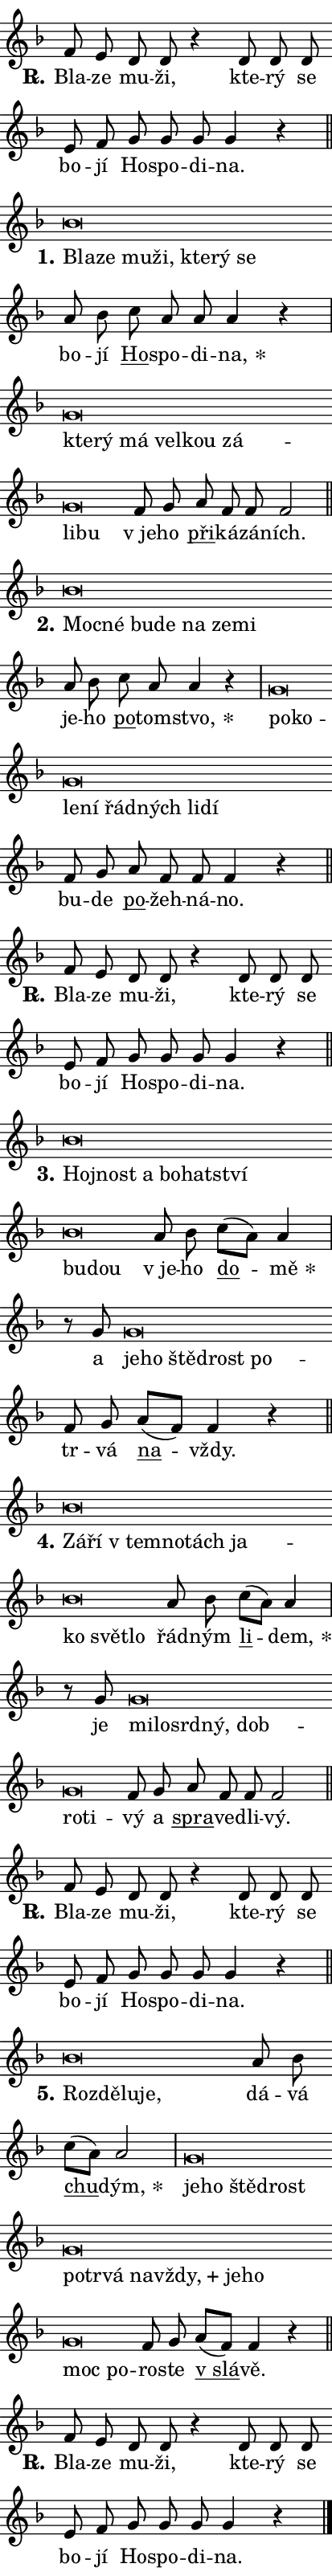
\version "2.22.1"
\header { tagline = "" }
\paper {
  indent = 0\cm
  top-margin = 0\cm
  right-margin = 0\cm
  bottom-margin = 0\cm
  left-margin = 0\cm
  paper-width = 7\cm
  page-breaking = #ly:one-page-breaking
  system-system-spacing.basic-distance = #11
  score-system-spacing.basic-distance = #11
  ragged-last = ##f
}


%% Author: Thomas Morley
%% https://lists.gnu.org/archive/html/lilypond-user/2020-05/msg00002.html
#(define (line-position grob)
"Returns position of @var[grob} in current system:
   @code{'start}, if at first time-step
   @code{'end}, if at last time-step
   @code{'middle} otherwise
"
  (let* ((col (ly:item-get-column grob))
         (ln (ly:grob-object col 'left-neighbor))
         (rn (ly:grob-object col 'right-neighbor))
         (col-to-check-left (if (ly:grob? ln) ln col))
         (col-to-check-right (if (ly:grob? rn) rn col))
         (break-dir-left
           (and
             (ly:grob-property col-to-check-left 'non-musical #f)
             (ly:item-break-dir col-to-check-left)))
         (break-dir-right
           (and
             (ly:grob-property col-to-check-right 'non-musical #f)
             (ly:item-break-dir col-to-check-right))))
        (cond ((eqv? 1 break-dir-left) 'start)
              ((eqv? -1 break-dir-right) 'end)
              (else 'middle))))

#(define (tranparent-at-line-position vctor)
  (lambda (grob)
  "Relying on @code{line-position} select the relevant enry from @var{vctor}.
Used to determine transparency,"
    (case (line-position grob)
      ((end) (not (vector-ref vctor 0)))
      ((middle) (not (vector-ref vctor 1)))
      ((start) (not (vector-ref vctor 2))))))

noteHeadBreakVisibility =
#(define-music-function (break-visibility)(vector?)
"Makes @code{NoteHead}s transparent relying on @var{break-visibility}"
#{
  \override NoteHead.transparent =
    #(tranparent-at-line-position break-visibility)
#})

#(define delete-ledgers-for-transparent-note-heads
  (lambda (grob)
    "Reads whether a @code{NoteHead} is transparent.
If so this @code{NoteHead} is removed from @code{'note-heads} from
@var{grob}, which is supposed to be @code{LedgerLineSpanner}.
As a result ledgers are not printed for this @code{NoteHead}"
    (let* ((nhds-array (ly:grob-object grob 'note-heads))
           (nhds-list
             (if (ly:grob-array? nhds-array)
                 (ly:grob-array->list nhds-array)
                 '()))
           ;; Relies on the transparent-property being done before
           ;; Staff.LedgerLineSpanner.after-line-breaking is executed.
           ;; This is fragile ...
           (to-keep
             (remove
               (lambda (nhd)
                 (ly:grob-property nhd 'transparent #f))
               nhds-list)))
      ;; TODO find a better method to iterate over grob-arrays, similiar
      ;; to filter/remove etc for lists
      ;; For now rebuilt from scratch
      (set! (ly:grob-object grob 'note-heads)  '())
      (for-each
        (lambda (nhd)
          (ly:pointer-group-interface::add-grob grob 'note-heads nhd))
        to-keep))))

hideNotes = {
  \noteHeadBreakVisibility #begin-of-line-visible
}
unHideNotes = {
  \noteHeadBreakVisibility #all-visible
}

% work-around for resetting accidentals
% https://lilypond.org/doc/v2.23/Documentation/notation/displaying-rhythms#unmetered-music
cadenzaMeasure = {
  \cadenzaOff
  \partial 1024 s1024
  \cadenzaOn
}

#(define-markup-command (accent layout props text) (markup?)
  "Underline accented syllable"
  (interpret-markup layout props
    #{\markup \override #'(offset . 4.3) \underline { #text }#}))

responsum = \markup \concat {
  "R" \hspace #-1.05 \path #0.1 #'((moveto 0 0.07) (lineto 0.9 0.8)) \hspace #0.05 "."
}

\layout {
    \context {
        \Staff
        \remove "Time_signature_engraver"
        \override LedgerLineSpanner.after-line-breaking = #delete-ledgers-for-transparent-note-heads
    }
    \context {
        \Voice {
            \override NoteHead.output-attributes = #'((class . "notehead"))
            \override Hairpin.height = #0.55
        }
    }
    \context {
        \Lyrics {
            \override StanzaNumber.output-attributes = #'((class . "stanzanumber"))
            \override LyricSpace.minimum-distance = #0.9
            \override LyricText.font-name = #"TeX Gyre Schola"
            \override LyricText.font-size = 1
            \override StanzaNumber.font-name = #"TeX Gyre Schola Bold"
            \override StanzaNumber.font-size = 1
        }
    }
}

% magnetic-lyrics.ily
%
%   written by
%     Jean Abou Samra <jean@abou-samra.fr>
%     Werner Lemberg <wl@gnu.org>
%
%   adapted by
%     Jiri Hon <jiri.hon@gmail.com>
%
% Version 2022-Apr-15

% https://www.mail-archive.com/lilypond-user@gnu.org/msg149350.html

#(define (Left_hyphen_pointer_engraver context)
   "Collect syllable-hyphen-syllable occurrences in lyrics and store
them in properties.  This engraver only looks to the left.  For
example, if the lyrics input is @code{foo -- bar}, it does the
following.

@itemize @bullet
@item
Set the @code{text} property of the @code{LyricHyphen} grob between
@q{foo} and @q{bar} to @code{foo}.

@item
Set the @code{left-hyphen} property of the @code{LyricText} grob with
text @q{foo} to the @code{LyricHyphen} grob between @q{foo} and
@q{bar}.
@end itemize

Use this auxiliary engraver in combination with the
@code{lyric-@/text::@/apply-@/magnetic-@/offset!} hook."
   (let ((hyphen #f)
         (text #f))
     (make-engraver
      (acknowledgers
       ((lyric-syllable-interface engraver grob source-engraver)
        (set! text grob)))
      (end-acknowledgers
       ((lyric-hyphen-interface engraver grob source-engraver)
        ;(when (not (grob::has-interface grob 'lyric-space-interface))
          (set! hyphen grob)));)
      ((stop-translation-timestep engraver)
       (when (and text hyphen)
         (ly:grob-set-object! text 'left-hyphen hyphen))
       (set! text #f)
       (set! hyphen #f)))))

#(define (lyric-text::apply-magnetic-offset! grob)
   "If the space between two syllables is less than the value in
property @code{LyricText@/.details@/.squash-threshold}, move the right
syllable to the left so that it gets concatenated with the left
syllable.

Use this function as a hook for
@code{LyricText@/.after-@/line-@/breaking} if the
@code{Left_@/hyphen_@/pointer_@/engraver} is active."
   (let ((hyphen (ly:grob-object grob 'left-hyphen #f)))
     (when hyphen
       (let ((left-text (ly:spanner-bound hyphen LEFT)))
         (when (grob::has-interface left-text 'lyric-syllable-interface)
           (let* ((common (ly:grob-common-refpoint grob left-text X))
                  (this-x-ext (ly:grob-extent grob common X))
                  (left-x-ext
                   (begin
                     ;; Trigger magnetism for left-text.
                     (ly:grob-property left-text 'after-line-breaking)
                     (ly:grob-extent left-text common X)))
                  ;; `delta` is the gap width between two syllables.
                  (delta (- (interval-start this-x-ext)
                            (interval-end left-x-ext)))
                  (details (ly:grob-property grob 'details))
                  (threshold (assoc-get 'squash-threshold details 0.2)))
             (when (< delta threshold)
               (let* (;; We have to manipulate the input text so that
                      ;; ligatures crossing syllable boundaries are not
                      ;; disabled.  For languages based on the Latin
                      ;; script this is essentially a beautification.
                      ;; However, for non-Western scripts it can be a
                      ;; necessity.
                      (lt (ly:grob-property left-text 'text))
                      (rt (ly:grob-property grob 'text))
                      (is-space (grob::has-interface hyphen 'lyric-space-interface))
                      (space (if is-space " " ""))
                      (space-markup (grob-interpret-markup grob " "))
                      (space-size (interval-length (ly:stencil-extent space-markup X)))
                      (extra-delta (if is-space space-size 0))
                      ;; Append new syllable.
                      (ltrt-space (if (and (string? lt) (string? rt))
                                (string-append lt space rt)
                                (make-concat-markup (list lt space rt))))
                      ;; Right-align `ltrt` to the right side.
                      (ltrt-space-markup (grob-interpret-markup
                               grob
                               (make-translate-markup
                                (cons (interval-length this-x-ext) 0)
                                (make-right-align-markup ltrt-space)))))
                 (begin
                   ;; Don't print `left-text`.
                   (ly:grob-set-property! left-text 'stencil #f)
                   ;; Set text and stencil (which holds all collected
                   ;; syllables so far) and shift it to the left.
                   (ly:grob-set-property! grob 'text ltrt-space)
                   (ly:grob-set-property! grob 'stencil ltrt-space-markup)
                   (ly:grob-translate-axis! grob (- (- delta extra-delta)) X))))))))))


#(define (lyric-hyphen::displace-bounds-first grob)
   ;; Make very sure this callback isn't triggered too early.
   (let ((left (ly:spanner-bound grob LEFT))
         (right (ly:spanner-bound grob RIGHT)))
     (ly:grob-property left 'after-line-breaking)
     (ly:grob-property right 'after-line-breaking)
     (ly:lyric-hyphen::print grob)))

squashThreshold = #0.4

\layout {
  \context {
    \Lyrics
    \consists #Left_hyphen_pointer_engraver
    \override LyricText.after-line-breaking =
      #lyric-text::apply-magnetic-offset!
    \override LyricHyphen.stencil = #lyric-hyphen::displace-bounds-first
    \override LyricText.details.squash-threshold = \squashThreshold
    \override LyricHyphen.minimum-distance = 0
    \override LyricHyphen.minimum-length = \squashThreshold
  }
}

squash = \override LyricText.details.squash-threshold = 9999
unSquash = \override LyricText.details.squash-threshold = \squashThreshold

left = \override LyricText.self-alignment-X = #LEFT
unLeft = \revert LyricText.self-alignment-X

starOffset = #(lambda (grob) 
                (let ((x_offset (ly:self-alignment-interface::aligned-on-x-parent grob)))
                  (if (= x_offset 0) 0 (+ x_offset 1.2))))

star = #(define-music-function (syllable)(string?)
"Append star separator at the end of a syllable"
#{
  \once \override LyricText.X-offset = #starOffset
  \lyricmode { \markup {
    #syllable
    \override #'((font-name . "TeX Gyre Schola Bold")) \hspace #0.2 \lower #0.65 \larger "*"
  } }
#})

starAccent = #(define-music-function (syllable)(string?)
"Append star separator at the end of a syllable and make accent"
#{
  \once \override LyricText.X-offset = #starOffset
  \lyricmode { \markup {
    \accent #syllable
    \override #'((font-name . "TeX Gyre Schola Bold")) \hspace #0.2 \lower #0.65 \larger "*"
  } }
#})

breath = #(define-music-function (syllable)(string?)
"Append breathing indicator at the end of a syllable"
#{
  \lyricmode { \markup { #syllable "+" } }
#})

optionalBreath = #(define-music-function (syllable)(string?)
"Append optional breathing indicator at the end of a syllable"
#{
  \lyricmode { \markup { #syllable "(+)" } }
#})


\score {
    <<
        \new Voice = "melody" { \cadenzaOn \key f \major \relative { f'8 e d d r4 \bar "" d8 d d \bar "" e f \bar "" g g g g4 r \cadenzaMeasure \bar "||" \break }
\relative { bes'\breve*1/16 \hideNotes \breve*1/16 \bar "" \breve*1/16 \bar "" \breve*1/16 \bar "" \breve*1/16 \bar "" \breve*1/16 \breve*1/16 \bar "" \unHideNotes a8 bes \bar "" c a a a4 r \cadenzaMeasure \bar "|" g\breve*1/16 \hideNotes \breve*1/16 \bar "" \breve*1/16 \bar "" \breve*1/16 \bar "" \breve*1/16 \bar "" \breve*1/16 \bar "" \breve*1/16 \breve*1/16 \bar "" \unHideNotes f8 g \bar "" a f f f2 \cadenzaMeasure \bar "||" \break }
\relative { bes'\breve*1/16 \hideNotes \breve*1/16 \bar "" \breve*1/16 \bar "" \breve*1/16 \bar "" \breve*1/16 \bar "" \breve*1/16 \breve*1/16 \bar "" \unHideNotes a8 bes \bar "" c a a4 r \cadenzaMeasure \bar "|" g\breve*1/16 \hideNotes \breve*1/16 \bar "" \breve*1/16 \bar "" \breve*1/16 \bar "" \breve*1/16 \bar "" \breve*1/16 \bar "" \breve*1/16 \breve*1/16 \bar "" \unHideNotes f8 g \bar "" a f f f4 r \cadenzaMeasure \bar "||" \break }
\relative { f'8 e d d r4 \bar "" d8 d d \bar "" e f \bar "" g g g g4 r \cadenzaMeasure \bar "||" \break }
\relative { bes'\breve*1/16 \hideNotes \breve*1/16 \bar "" \breve*1/16 \bar "" \breve*1/16 \bar "" \breve*1/16 \bar "" \breve*1/16 \bar "" \breve*1/16 \breve*1/16 \bar "" \unHideNotes a8 bes \bar "" c[( a)] a4 \cadenzaMeasure \bar "|" r8 g8 g\breve*1/16 \hideNotes \breve*1/16 \bar "" \breve*1/16 \bar "" \breve*1/16 \breve*1/16 \bar "" \unHideNotes f8 g \bar "" a[( f)] f4 r \cadenzaMeasure \bar "||" \break }
\relative { bes'\breve*1/16 \hideNotes \breve*1/16 \bar "" \breve*1/16 \bar "" \breve*1/16 \bar "" \breve*1/16 \bar "" \breve*1/16 \bar "" \breve*1/16 \bar "" \breve*1/16 \breve*1/16 \bar "" \unHideNotes a8 bes \bar "" c[( a)] a4 \cadenzaMeasure \bar "|" r8 g8 g\breve*1/16 \hideNotes \breve*1/16 \bar "" \breve*1/16 \bar "" \breve*1/16 \bar "" \breve*1/16 \bar "" \breve*1/16 \breve*1/16 \bar "" \unHideNotes f8 g \bar "" a f f f2 \cadenzaMeasure \bar "||" \break }
\relative { f'8 e d d r4 \bar "" d8 d d \bar "" e f \bar "" g g g g4 r \cadenzaMeasure \bar "||" \break }
\relative { bes'\breve*1/16 \hideNotes \breve*1/16 \bar "" \breve*1/16 \breve*1/16 \bar "" \unHideNotes a8 bes \bar "" c[( a)] a2 \cadenzaMeasure \bar "|" g\breve*1/16 \hideNotes \breve*1/16 \bar "" \breve*1/16 \bar "" \breve*1/16 \bar "" \breve*1/16 \bar "" \breve*1/16 \bar "" \breve*1/16 \bar "" \breve*1/16 \bar "" \breve*1/16 \bar "" \breve*1/16 \bar "" \breve*1/16 \bar "" \breve*1/16 \breve*1/16 \bar "" \unHideNotes f8 g \bar "" a[( f)] f4 r \cadenzaMeasure \bar "||" \break }
\relative { f'8 e d d r4 \bar "" d8 d d \bar "" e f \bar "" g g g g4 r \cadenzaMeasure \bar "||" \break } \bar "|." }
        \new Lyrics \lyricsto "melody" { \lyricmode { \set stanza = \responsum
Bla -- ze mu -- ži, kte -- rý se bo -- jí Ho -- spo -- di -- na.
\set stanza = "1."
\left Bla -- \squash ze mu -- ži, kte -- rý se \unLeft \unSquash bo -- jí \markup \accent Ho -- spo -- di -- \star na, \left kte -- \squash rý má vel -- kou zá -- li -- bu \unLeft \unSquash "v je" -- ho \markup \accent při -- ká -- zá -- ních.
\set stanza = "2."
\left Moc -- \squash né bu -- de na ze -- mi \unLeft \unSquash je -- ho \markup \accent po -- tom -- \star stvo, \left po -- \squash ko -- le -- ní řád -- ných li -- dí \unLeft \unSquash bu -- de \markup \accent po -- žeh -- ná -- no.
\set stanza = \responsum
Bla -- ze mu -- ži, kte -- rý se bo -- jí Ho -- spo -- di -- na.
\set stanza = "3."
\left Hoj -- \squash nost a bo -- hat -- ství bu -- dou \unLeft \unSquash "v je" -- ho \markup \accent do -- \star mě a \left je -- \squash ho ště -- drost po -- \unLeft \unSquash tr -- vá \markup \accent na -- vždy.
\set stanza = "4."
\left Zá -- \squash ří "v tem" -- no -- tách ja -- ko svět -- lo \unLeft \unSquash řád -- ným \markup \accent li -- \star dem, je \left mi -- \squash lo -- srd -- ný, dob -- ro -- ti -- \unLeft \unSquash vý a \markup \accent spra -- ve -- dli -- vý.
\set stanza = \responsum
Bla -- ze mu -- ži, kte -- rý se bo -- jí Ho -- spo -- di -- na.
\set stanza = "5."
\left Roz -- \squash dě -- lu -- je, \unLeft \unSquash dá -- vá \markup \accent chu -- \star dým, \left je -- \squash ho ště -- drost po -- tr -- vá na -- \breath "vždy," je -- ho moc po -- \unLeft \unSquash ro -- ste \markup \accent "v slá" -- vě.
\set stanza = \responsum
Bla -- ze mu -- ži, kte -- rý se bo -- jí Ho -- spo -- di -- na. } }
    >>
    \layout {}
}
